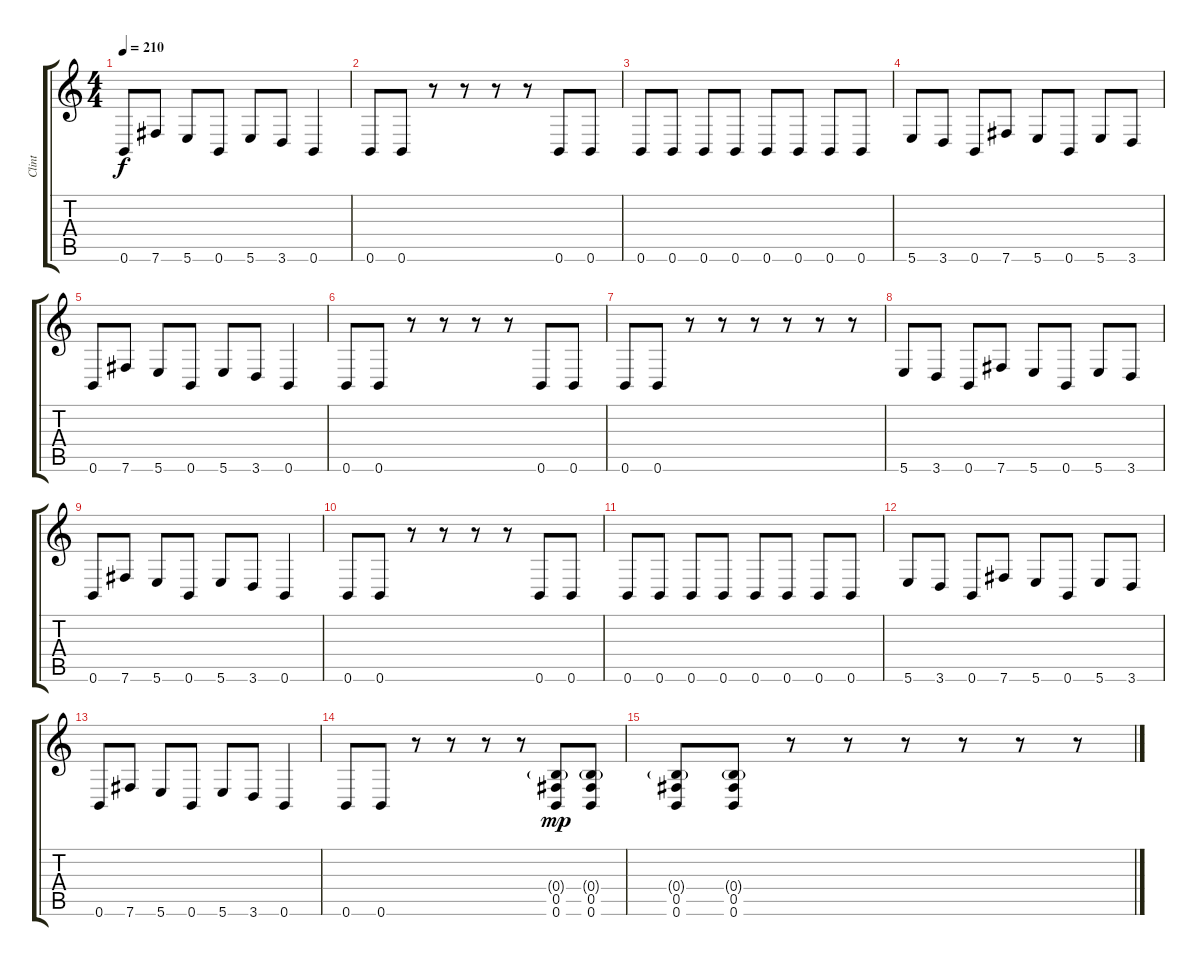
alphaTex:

\track ("Clint" "Clint") {instrument distortionguitar}
\staff {score tabs}
\tuning (Db4 Ab3 E3 B2 Gb2 B1) {hide}
\ts (4 4)
\tempo 210
\clef g2
\ks c
0.6.8{dy f} 7.6.8 5.6.8 0.6.8 5.6.8 3.6.8 0.6.4 |
0.6.8 0.6.8 r.8 r.8 r.8 r.8 0.6.8 0.6.8 |
0.6.8 0.6.8 0.6.8 0.6.8 0.6.8 0.6.8 0.6.8 0.6.8 |
5.6.8 3.6.8 0.6.8 7.6.8 5.6.8 0.6.8 5.6.8 3.6.8 |
0.6.8 7.6.8 5.6.8 0.6.8 5.6.8 3.6.8 0.6.4 |
0.6.8 0.6.8 r.8 r.8 r.8 r.8 0.6.8 0.6.8 |
0.6.8 0.6.8 r.8 r.8 r.8 r.8 r.8 r.8 |
5.6.8 3.6.8 0.6.8 7.6.8 5.6.8 0.6.8 5.6.8 3.6.8 |
0.6.8 7.6.8 5.6.8 0.6.8 5.6.8 3.6.8 0.6.4 |
0.6.8 0.6.8 r.8 r.8 r.8 r.8 0.6.8 0.6.8 |
0.6.8 0.6.8 0.6.8 0.6.8 0.6.8 0.6.8 0.6.8 0.6.8 |
5.6.8 3.6.8 0.6.8 7.6.8 5.6.8 0.6.8 5.6.8 3.6.8 |
0.6.8 7.6.8 5.6.8 0.6.8 5.6.8 3.6.8 0.6.4 |
0.6.8 0.6.8 r.8 r.8 r.8 r.8 (0.4{g} 0.5 0.6).8{dy mp} (0.4{g} 0.5 0.6).8 |
(0.4{g} 0.5 0.6).8 (0.4{g} 0.5 0.6).8 r.8 r.8 r.8 r.8 r.8 r.8
